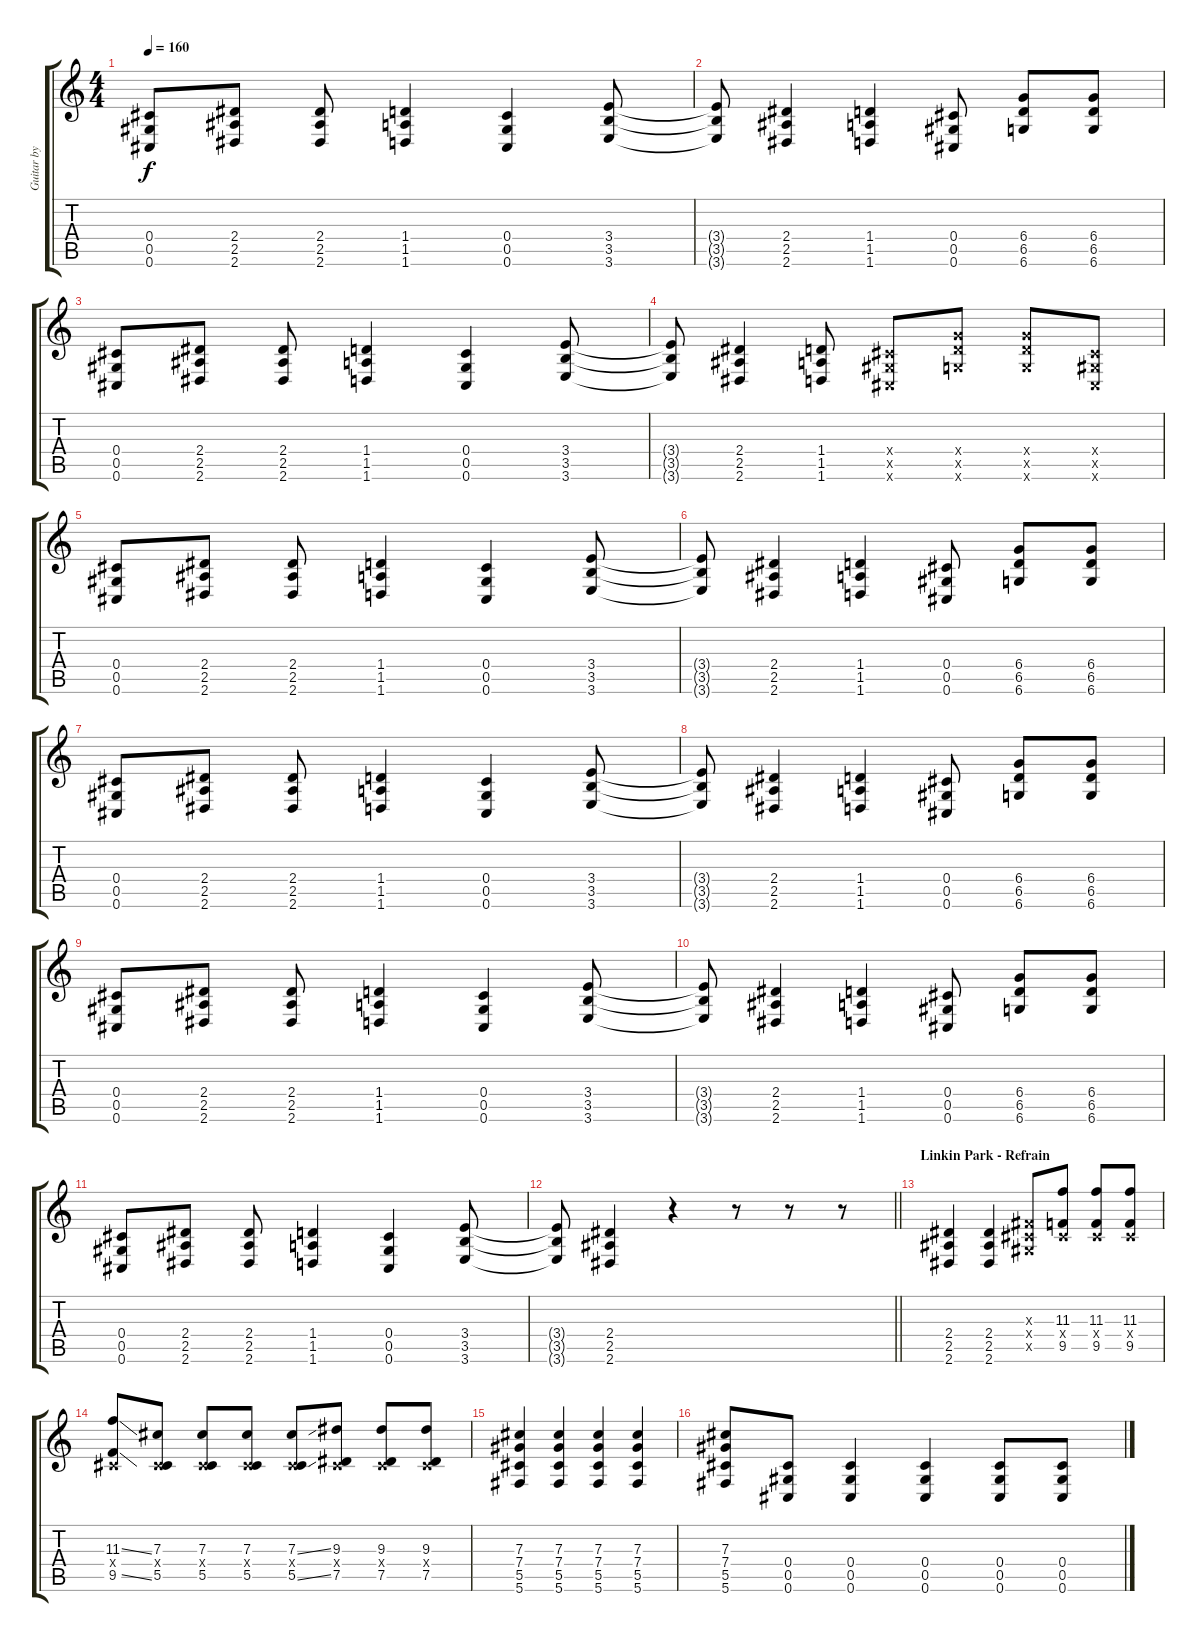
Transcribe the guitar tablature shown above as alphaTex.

\track ("Guitar by Brad Delson" "Guitar by ") {instrument distortionguitar}
\staff {score tabs}
\tuning (Eb4 Bb3 Gb3 Db3 Ab2 Db2) {hide}
\ts (4 4)
\tempo 160
\clef g2
\ks c
(0.4 0.5 0.6).8{dy f} (2.4 2.5 2.6).8 (2.4 2.5 2.6).8 (1.4 1.5 1.6).4 (0.4 0.5 0.6).4 (3.4 3.5 3.6).8 |
(3.4{t} 3.5{t} 3.6{t}).8 (2.4 2.5 2.6).4 (1.4 1.5 1.6).4 (0.4 0.5 0.6).8 (6.4 6.5 6.6).8 (6.4 6.5 6.6).8 |
(0.4 0.5 0.6).8 (2.4 2.5 2.6).8 (2.4 2.5 2.6).8 (1.4 1.5 1.6).4 (0.4 0.5 0.6).4 (3.4 3.5 3.6).8 |
(3.4{t} 3.5{t} 3.6{t}).8 (2.4 2.5 2.6).4 (1.4 1.5 1.6).8 (0.4{x} 0.5{x} 0.6{x}).8 (6.4{x} 6.5{x} 6.6{x}).8 (6.4{x} 6.5{x} 6.6{x}).8 (0.4{x} 0.5{x} 0.6{x}).8 |
(0.4 0.5 0.6).8 (2.4 2.5 2.6).8 (2.4 2.5 2.6).8 (1.4 1.5 1.6).4 (0.4 0.5 0.6).4 (3.4 3.5 3.6).8 |
(3.4{t} 3.5{t} 3.6{t}).8 (2.4 2.5 2.6).4 (1.4 1.5 1.6).4 (0.4 0.5 0.6).8 (6.4 6.5 6.6).8 (6.4 6.5 6.6).8 |
(0.4 0.5 0.6).8 (2.4 2.5 2.6).8 (2.4 2.5 2.6).8 (1.4 1.5 1.6).4 (0.4 0.5 0.6).4 (3.4 3.5 3.6).8 |
(3.4{t} 3.5{t} 3.6{t}).8 (2.4 2.5 2.6).4 (1.4 1.5 1.6).4 (0.4 0.5 0.6).8 (6.4 6.5 6.6).8 (6.4 6.5 6.6).8 |
(0.4 0.5 0.6).8 (2.4 2.5 2.6).8 (2.4 2.5 2.6).8 (1.4 1.5 1.6).4 (0.4 0.5 0.6).4 (3.4 3.5 3.6).8 |
(3.4{t} 3.5{t} 3.6{t}).8 (2.4 2.5 2.6).4 (1.4 1.5 1.6).4 (0.4 0.5 0.6).8 (6.4 6.5 6.6).8 (6.4 6.5 6.6).8 |
(0.4 0.5 0.6).8 (2.4 2.5 2.6).8 (2.4 2.5 2.6).8 (1.4 1.5 1.6).4 (0.4 0.5 0.6).4 (3.4 3.5 3.6).8 |
\barLineRight lightlight
(3.4{t} 3.5{t} 3.6{t}).8 (2.4 2.5 2.6).4 r.4 r.8 r.8 r.8 |
\section ("" "Linkin Park - Refrain")
(2.4 2.5 2.6).4 (2.4 2.5 2.6).4 (0.3{x} 0.4{x} 0.5{x}).8 (11.3 0.4{x} 9.5).8 (11.3 0.4{x} 9.5).8 (11.3 0.4{x} 9.5).8 |
(11.3{ss} 0.4{x} 9.5{ss}).8 (7.3 0.4{x} 5.5).8 (7.3 0.4{x} 5.5).8 (7.3 0.4{x} 5.5).8 (7.3{ss} 0.4{x} 5.5{ss}).8 (9.3 0.4{x} 7.5).8 (9.3 0.4{x} 7.5).8 (9.3 0.4{x} 7.5).8 |
(7.3 7.4 5.5 5.6).4 (7.3 7.4 5.5 5.6).4 (7.3 7.4 5.5 5.6).4 (7.3 7.4 5.5 5.6).4 |
(7.3 7.4 5.5 5.6).8 (0.4 0.5 0.6).8 (0.4 0.5 0.6).4 (0.4 0.5 0.6).4 (0.4 0.5 0.6).8 (0.4 0.5 0.6).8
